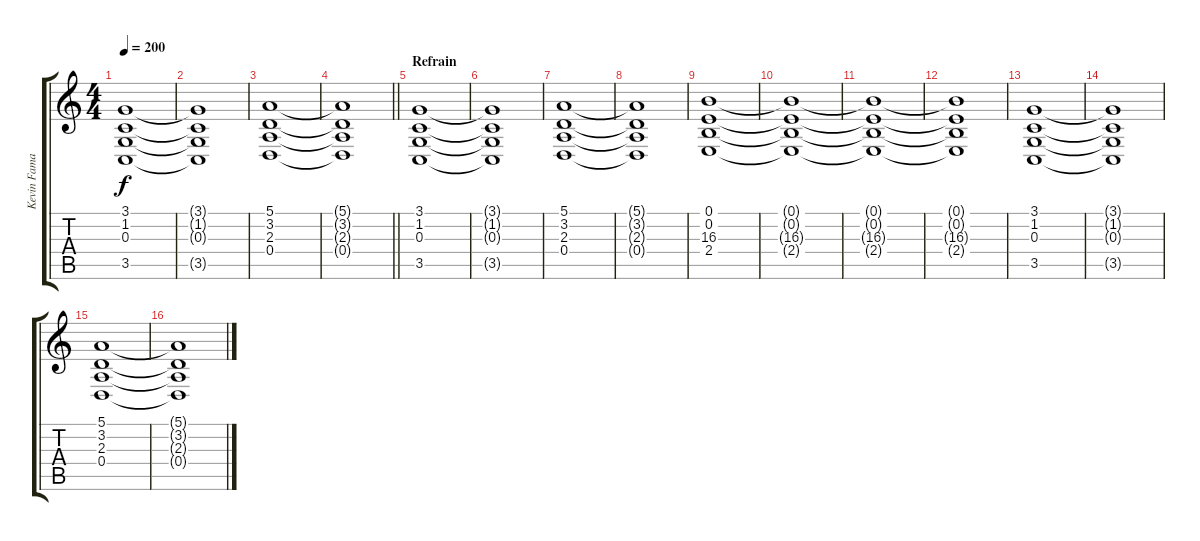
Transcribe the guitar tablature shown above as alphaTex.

\track ("Kevin Famarin (Keyboards)" "Kevin Fama") {instrument churchorgan}
\staff {score tabs}
\tuning (E4 B3 G3 D3 A2 E2) {hide}
\ts (4 4)
\tempo 200
\clef g2
\ks c
(3.1 1.2 0.3 3.5).1{dy f} |
(3.1{t} 1.2{t} 0.3{t} 3.5{t}).1 |
(5.1 3.2 2.3 0.4).1 |
\barLineRight lightlight
(5.1{t} 3.2{t} 2.3{t} 0.4{t}).1 |
\section ("" "Refrain")
(3.1 1.2 0.3 3.5).1 |
(3.1{t} 1.2{t} 0.3{t} 3.5{t}).1 |
(5.1 3.2 2.3 0.4).1 |
(5.1{t} 3.2{t} 2.3{t} 0.4{t}).1 |
(0.1 0.2 16.3 2.4).1 |
(0.1{t} 0.2{t} 16.3{t} 2.4{t}).1 |
(0.1{t} 0.2{t} 16.3{t} 2.4{t}).1 |
(0.1{t} 0.2{t} 16.3{t} 2.4{t}).1 |
(3.1 1.2 0.3 3.5).1 |
(3.1{t} 1.2{t} 0.3{t} 3.5{t}).1 |
(5.1 3.2 2.3 0.4).1 |
(5.1{t} 3.2{t} 2.3{t} 0.4{t}).1
